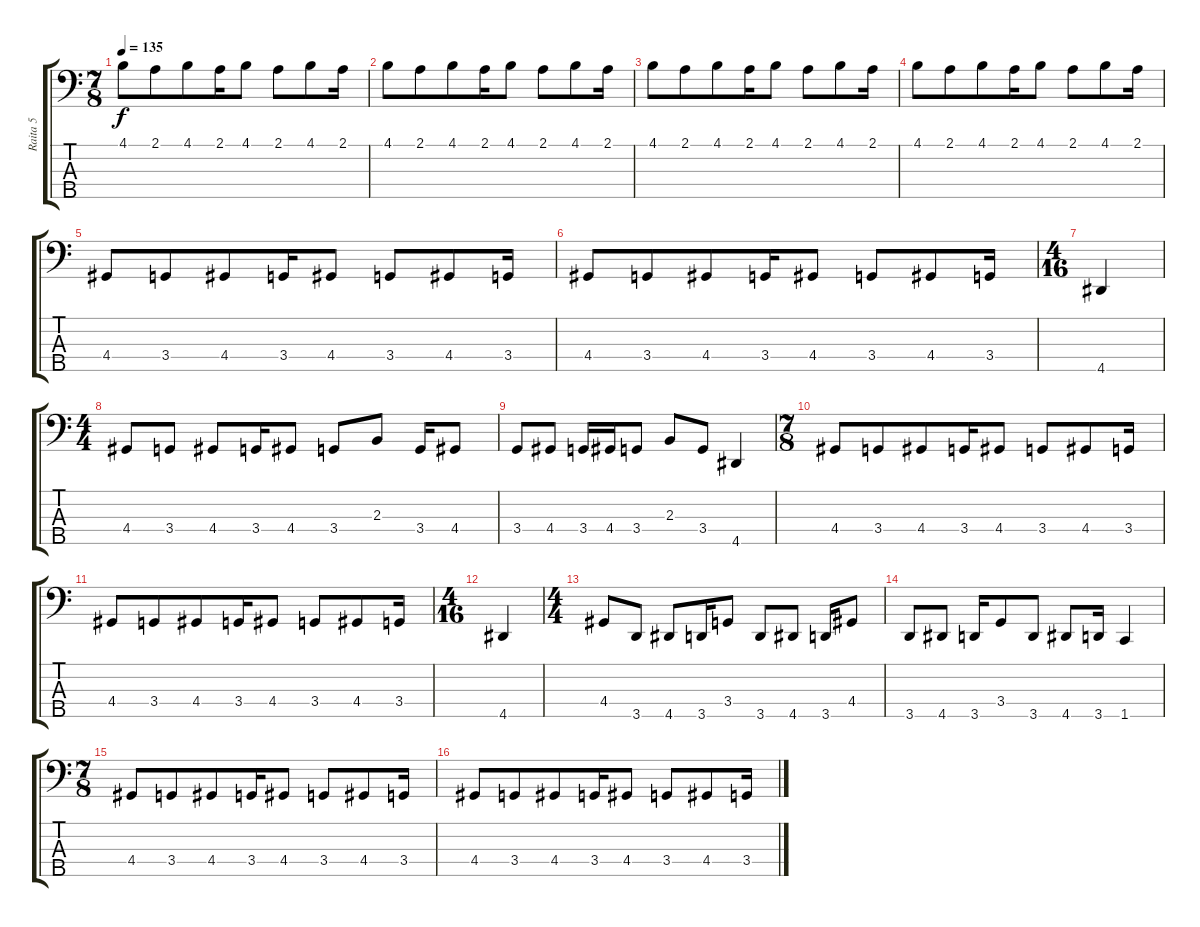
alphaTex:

\track ("Raita 5" "Raita 5") {instrument electricbassfinger}
\staff {score tabs}
\tuning (G2 D2 A1 E1 B0) {hide}
\ts (7 8)
\tempo 135
\clef f4
\ks c
4.1.8{dy f instrument electricbassfinger} 2.1.8 4.1.8 2.1.16 4.1.8 2.1.8 4.1.8 2.1.16 |
4.1.8 2.1.8 4.1.8 2.1.16 4.1.8 2.1.8 4.1.8 2.1.16 |
4.1.8 2.1.8 4.1.8 2.1.16 4.1.8 2.1.8 4.1.8 2.1.16 |
4.1.8 2.1.8 4.1.8 2.1.16 4.1.8 2.1.8 4.1.8 2.1.16 |
4.4.8 3.4.8 4.4.8 3.4.16 4.4.8 3.4.8 4.4.8 3.4.16 |
4.4.8 3.4.8 4.4.8 3.4.16 4.4.8 3.4.8 4.4.8 3.4.16 |
\ts (4 16)
4.5.4 |
\ts (4 4)
4.4.8 3.4.8 4.4.8 3.4.16 4.4.8 3.4.8 2.3.8 3.4.16 4.4.8 |
3.4.8 4.4.8 3.4.16 4.4.16 3.4.8 2.3.8 3.4.8 4.5.4 |
\ts (7 8)
4.4.8 3.4.8 4.4.8 3.4.16 4.4.8 3.4.8 4.4.8 3.4.16 |
4.4.8 3.4.8 4.4.8 3.4.16 4.4.8 3.4.8 4.4.8 3.4.16 |
\ts (4 16)
4.5.4 |
\ts (4 4)
4.4.8 3.5.8 4.5.8 3.5.16 3.4.8 3.5.8 4.5.8 3.5.16 4.4.8 |
3.5.8 4.5.8 3.5.16 3.4.8 3.5.8 4.5.8 3.5.16 1.5.4 |
\ts (7 8)
4.4.8 3.4.8 4.4.8 3.4.16 4.4.8 3.4.8 4.4.8 3.4.16 |
4.4.8 3.4.8 4.4.8 3.4.16 4.4.8 3.4.8 4.4.8 3.4.16
